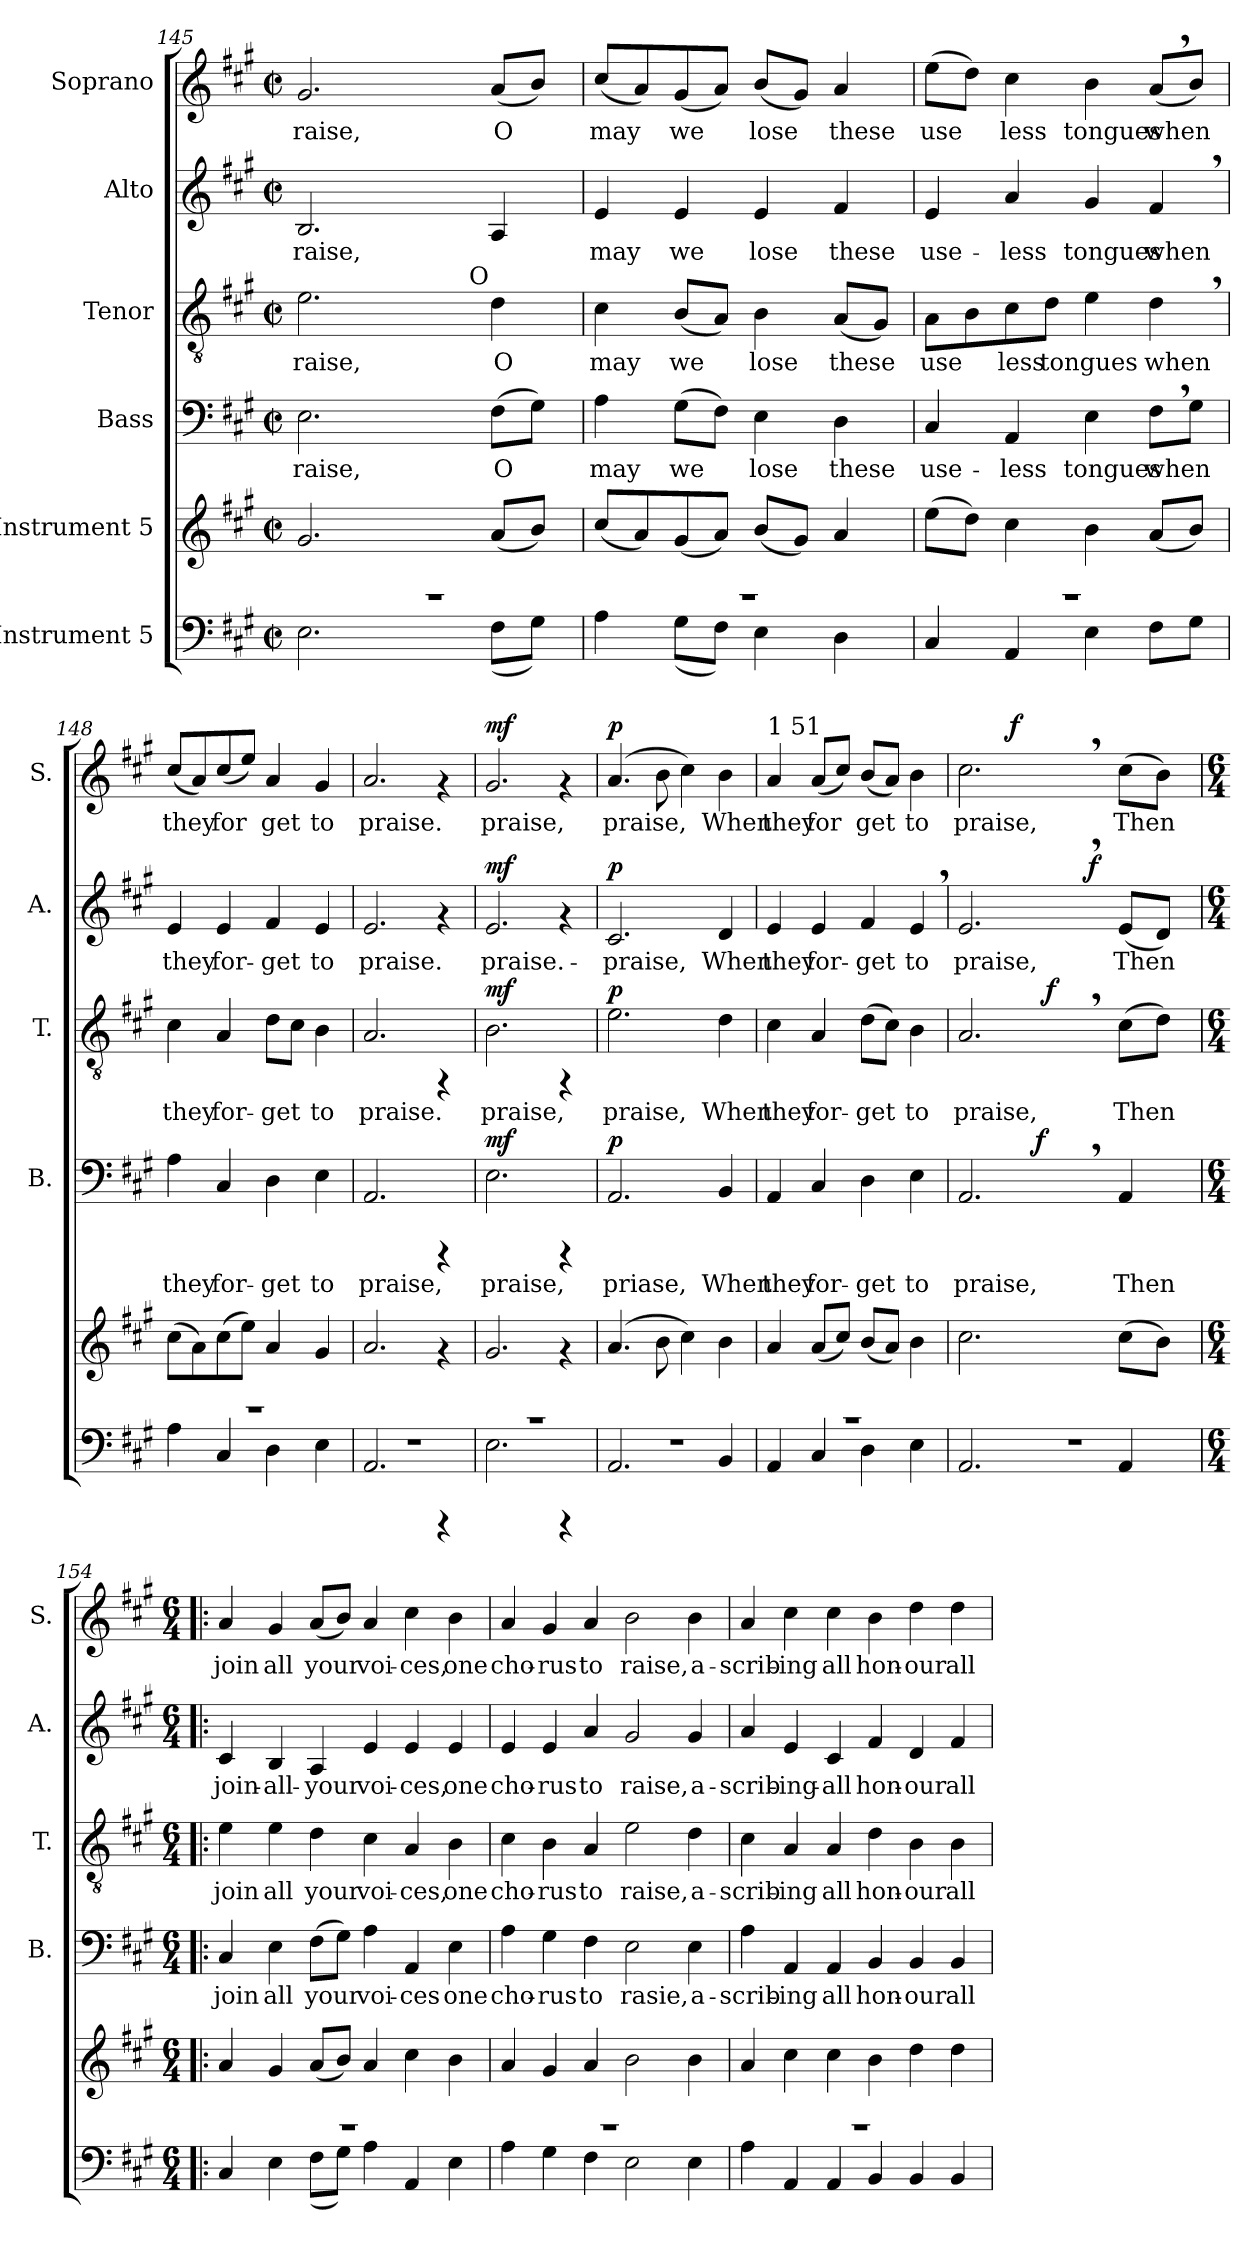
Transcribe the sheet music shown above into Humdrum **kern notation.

**kern	**kern	**kern	**text	**dynam	**kern	**text	**dynam	**kern	**text	**dynam	**kern	**text	**dynam
*part6	*part5	*part4	*part4	*part4	*part3	*part3	*part3	*part2	*part2	*part2	*part1	*part1	*part1
*staff6	*staff5	*staff4	*staff4	*staff4	*staff3	*staff3	*staff3	*staff2	*staff2	*staff2	*staff1	*staff1	*staff1
*I"Instrument 5	*I"Instrument 5	*I"Bass	*	*	*I"Tenor	*	*	*I"Alto	*	*	*I"Soprano	*	*
*	*	*I'B.	*	*	*I'T.	*	*	*I'A.	*	*	*I'S.	*	*
*clefF4	*clefG2	*clefF4	*	*	*clefGv2	*	*	*clefG2	*	*	*clefG2	*	*
*k[f#c#g#]	*k[f#c#g#]	*k[f#c#g#]	*	*	*k[f#c#g#]	*	*	*k[f#c#g#]	*	*	*k[f#c#g#]	*	*
*A:	*A:	*A:	*	*	*A:	*	*	*A:	*	*	*A:	*	*
*M2/2	*M2/2	*M2/2	*	*	*M2/2	*	*	*M2/2	*	*	*M2/2	*	*
*met(c|)	*met(c|)	*met(c|)	*	*	*met(c|)	*	*	*met(c|)	*	*	*met(c|)	*	*
=145	=145	=145	=145	=145	=145	=145	=145	=145	=145	=145	=145	=145	=145
*^	*	*	*	*	*	*	*	*	*	*	*	*	*
!	!	!	!	!LO:LY:b:cj	!	!	!LO:LY:b:cj	!	!	!LO:LY:b:cj	!	!	!LO:LY:b:cj	!
*	*	*	*	*	*	*^	*	*	*	*	*	*	*	*
1r	2.E\	2.g#/	2.E\	raise,	.	2.e\	2ryy	raise,	.	2.B/	raise,-	.	2.g#/	raise,	.
.	.	.	.	.	.	.	8ryy	.	.	.	.	.	.	.	.
.	.	.	.	.	.	.	16ryy	.	.	.	.	.	.	.	.
.	.	.	.	.	.	.	64ryy	.	.	.	.	.	.	.	.
!	!	!	!	!	!	!	!LO:TX:a:t=O	!	!	!	!	!	!	!	!
.	.	.	.	.	.	.	4ryy	.	.	.	.	.	.	.	.
!	!	!	!	!LO:LY:b:cj	!	!	!	!LO:LY:b:cj	!	!	!LO:LY:b:cj	!	!	!LO:LY:b:cj	!
.	(>8F#\L	(<8a/L	(>8F#\L	O	.	4d\	.	O	.	4A/	-	.	(<8a/L	O	.
!	!	!	!	!LO:LY:b:cj	!	!	!	!	!	!	!	!	!	!LO:LY:b:cj	!
.	8G#\J)	8b/J)	8G#\J)	.	.	.	.	.	.	.	.	.	8b/J)	.	.
.	.	.	.	.	.	.	32.ryy	.	.	.	.	.	.	.	.
=146	=146	=146	=146	=146	=146	=146	=146	=146	=146	=146	=146	=146	=146	=146	=146
!	!	!	!	!LO:LY:b:cj	!	!	!	!LO:LY:b:cj	!	!	!LO:LY:b:cj	!	!	!LO:LY:b:cj	!
*	*	*	*	*	*	*v	*v	*	*	*	*	*	*	*	*
1r	4A\	(<8cc#/L	4A\	may	.	4c#\	may	.	4e/	may	.	(<8cc#/L	may	.
!	!	!	!	!	!	!	!	!	!	!	!	!	!LO:LY:b:cj	!
.	.	8a/)	.	.	.	.	.	.	.	.	.	8a/)	.	.
!	!	!	!	!LO:LY:b:cj	!	!	!LO:LY:b:cj	!	!	!LO:LY:b:cj	!	!	!LO:LY:b:cj	!
.	(>8G#\L	(<8g#/	(>8G#\L	we	.	(<8B/L	we	.	4e/	we	.	(<8g#/	we	.
!	!	!	!	!LO:LY:b:cj	!	!	!LO:LY:b:cj	!	!	!	!	!	!LO:LY:b:cj	!
.	8F#\J)	8a/J)	8F#\J)	.	.	8A/J)	.	.	.	.	.	8a/J)	.	.
!	!	!	!	!LO:LY:b:cj	!	!	!LO:LY:b:cj	!	!	!LO:LY:b:cj	!	!	!LO:LY:b:cj	!
.	4E\	(<8b/L	4E\	lose	.	4B\	lose	.	4e/	lose	.	(<8b/L	lose	.
!	!	!	!	!	!	!	!	!	!	!	!	!	!LO:LY:b:cj	!
.	.	8g#/J)	.	.	.	.	.	.	.	.	.	8g#/J)	.	.
!	!	!	!	!LO:LY:b:cj	!	!	!LO:LY:b:cj	!	!	!LO:LY:b:cj	!	!	!LO:LY:b:cj	!
.	4D\	4a/	4D\	these	.	(<8A/L	these	.	4f#/	these	.	4a/	these	.
!	!	!	!	!	!	!	!LO:LY:b:cj	!	!	!	!	!	!	!
.	.	.	.	.	.	8G#/J)	.	.	.	.	.	.	.	.
!!LO:PB:g=z
=147	=147	=147	=147	=147	=147	=147	=147	=147	=147	=147	=147	=147	=147	=147
!	!	!	!	!LO:LY:b:cj	!	!	!LO:LY:b:cj	!	!	!LO:LY:b:cj	!	!	!LO:LY:b:cj	!
1r	4C#/	(>8ee\L	4C#/	use-	.	8A\L	use-	.	4e/	use-	.	(>8ee\L	use-	.
!	!	!	!	!	!	!	!LO:LY:b:cj	!	!	!	!	!	!LO:LY:b:cj	!
.	.	8dd\J)	.	.	.	8B\	--	.	.	.	.	8dd\J)	--	.
!	!	!	!	!LO:LY:b:cj	!	!	!LO:LY:b:cj	!	!	!LO:LY:b:cj	!	!	!LO:LY:b:cj	!
.	4AA/	4cc#\	4AA/	-less	.	8c#\	-less	.	4a/	-less	.	4cc#\	-less	.
!	!	!	!	!	!	!	!LO:LY:b:cj	!	!	!	!	!	!	!
.	.	.	.	.	.	8d\J	tongues	.	.	.	.	.	.	.
!	!	!	!	!LO:LY:b:cj	!	!	!LO:LY:b:cj	!	!	!LO:LY:b:cj	!	!	!LO:LY:b:cj	!
.	4E\	4b\	4E\	tongues	.	4e\	.	.	4g#/	tongues	.	4b\	tongues	.
!	!	!	!	!LO:LY:b:cj	!	!	!LO:LY:b:cj	!	!	!LO:LY:b:cj	!	!	!LO:LY:b:cj	!
.	8F#\L	(<8a/L	8F#,>\L	when	.	4d,>\	when	.	4f#,>/	when	.	(<8a,>/L	when	.
!	!	!	!	!LO:LY:b:cj	!	!	!	!	!	!	!	!	!LO:LY:b:cj	!
.	8G#\J	8b/J)	8G#\J	.	.	.	.	.	.	.	.	8b/J)	.	.
=148	=148	=148	=148	=148	=148	=148	=148	=148	=148	=148	=148	=148	=148	=148
!	!	!	!	!LO:LY:b:cj	!	!	!LO:LY:b:cj	!	!	!LO:LY:b:cj	!	!	!LO:LY:b:cj	!
1r	4A\	(>8cc#\L	4A\	they	.	4c#\	they	.	4e/	they	.	(<8cc#/L	they	.
!	!	!	!	!	!	!	!	!	!	!	!	!	!LO:LY:b:cj	!
.	.	8a\)	.	.	.	.	.	.	.	.	.	8a/)	.	.
!	!	!	!	!LO:LY:b:cj	!	!	!LO:LY:b:cj	!	!	!LO:LY:b:cj	!	!	!LO:LY:b:cj	!
.	4C#/	(>8cc#\	4C#/	for-	.	4A/	for-	.	4e/	for-	.	(<8cc#/	for-	.
!	!	!	!	!	!	!	!	!	!	!	!	!	!LO:LY:b:cj	!
.	.	8ee\J)	.	.	.	.	.	.	.	.	.	8ee/J)	--	.
!	!	!	!	!LO:LY:b:cj	!	!	!LO:LY:b:cj	!	!	!LO:LY:b:cj	!	!	!LO:LY:b:cj	!
.	4D\	4a/	4D\	-get	.	8d\L	-get	.	4f#/	-get	.	4a/	-get	.
!	!	!	!	!	!	!	!LO:LY:b:cj	!	!	!	!	!	!	!
.	.	.	.	.	.	8c#\J	.	.	.	.	.	.	.	.
!	!	!	!	!LO:LY:b:cj	!	!	!LO:LY:b:cj	!	!	!LO:LY:b:cj	!	!	!LO:LY:b:cj	!
.	4E\	4g#/	4E\	to	.	4B\	to	.	4e/	to	.	4g#/	to	.
=149	=149	=149	=149	=149	=149	=149	=149	=149	=149	=149	=149	=149	=149	=149
!	!	!	!	!LO:LY:b:cj	!	!	!LO:LY:b:cj	!	!	!LO:LY:b:cj	!	!	!LO:LY:b:cj	!
1r	2.AA/	2.a/	2.AA/	praise,	.	2.A/	praise.	.	2.e/	praise.	.	2.a/	praise.	.
.	4rCCC	4rf	4rCCC	.	.	4rFF	.	.	4rf	.	.	4rf	.	.
=150	=150	=150	=150	=150	=150	=150	=150	=150	=150	=150	=150	=150	=150	=150
!	!	!	!	!LO:LY:b:cj	!LO:DY:a	!	!LO:LY:b:cj	!LO:DY:a	!	!LO:LY:b:cj	!LO:DY:a	!	!LO:LY:b:cj	!LO:DY:a
1r	2.E\	2.g#/	2.E\	praise,	mf	2.B\	praise,	mf	2.e/	praise.-	mf	2.g#/	praise,	mf
.	4rCCC	4rf	4rCCC	.	.	4rFF	.	.	4rf	.	.	4rf	.	.
=151	=151	=151	=151	=151	=151	=151	=151	=151	=151	=151	=151	=151	=151	=151
!	!	!	!	!LO:LY:b:cj	!LO:DY:a	!	!LO:LY:b:cj	!LO:DY:a	!	!LO:LY:b:cj	!LO:DY:a	!	!LO:LY:b:cj	!LO:DY:a
1r	2.AA/	(>4.a/	2.AA/	priase,	p	2.e\	praise,	p	2.c#/	-praise,	p	(>4.a/	praise,	p
!	!	!	!	!	!	!	!	!	!	!	!	!	!LO:LY:b:cj	!
.	.	8b\	.	.	.	.	.	.	.	.	.	8b\	.	.
!	!	!	!	!	!	!	!	!	!	!	!	!	!LO:LY:b:cj	!
.	.	4cc#\)	.	.	.	.	.	.	.	.	.	4cc#\)	.	.
!	!	!	!	!LO:LY:b:cj	!	!	!LO:LY:b:cj	!	!	!LO:LY:b:cj	!	!	!LO:LY:b:cj	!
.	4BB/	4b\	4BB/	When	.	4d\	When	.	4d/	When	.	4b\	When	.
!!LO:PB:g=z
=152	=152	=152	=152	=152	=152	=152	=152	=152	=152	=152	=152	=152	=152	=152
!	!	!	!	!	!	!	!	!	!	!	!	!LO:TX:a:t=1 51	!	!
!	!	!	!	!LO:LY:b:cj	!	!	!LO:LY:b:cj	!	!	!LO:LY:b:cj	!	!	!LO:LY:b:cj	!
1r	4AA/	4a/	4AA/	they	.	4c#\	they	.	4e/	they	.	4a/	they	.
!	!	!	!	!LO:LY:b:cj	!	!	!LO:LY:b:cj	!	!	!LO:LY:b:cj	!	!	!LO:LY:b:cj	!
.	4C#/	(<8a/L	4C#/	for-	.	4A/	for-	.	4e/	for-	.	(<8a/L	for	.
!	!	!	!	!	!	!	!	!	!	!	!	!	!LO:LY:b:cj	!
.	.	8cc#/J)	.	.	.	.	.	.	.	.	.	8cc#/J)	.	.
!	!	!	!	!LO:LY:b:cj	!	!	!LO:LY:b:cj	!	!	!LO:LY:b:cj	!	!	!LO:LY:b:cj	!
.	4D\	(<8b/L	4D\	-get	.	(>8d\L	-get	.	4f#/	-get	.	(<8b/L	get	.
!	!	!	!	!	!	!	!LO:LY:b:cj	!	!	!	!	!	!LO:LY:b:cj	!
.	.	8a/J)	.	.	.	8c#\J)	.	.	.	.	.	8a/J)	.	.
!	!	!	!	!LO:LY:b:cj	!	!	!LO:LY:b:cj	!	!	!LO:LY:b:cj	!	!	!LO:LY:b:cj	!
.	4E\	4b\	4E\	to	.	4B\	to	.	4e,>/	to	.	4b\	to	.
=153	=153	=153	=153	=153	=153	=153	=153	=153	=153	=153	=153	=153	=153	=153
!	!	!	!	!LO:LY:b:cj	!	!	!LO:LY:b:cj	!	!	!LO:LY:b:cj	!	!	!LO:LY:b:cj	!
*	*	*	*^	*	*	*^	*	*	*^	*	*	*^	*	*
1r	2.AA/	2.cc#\	2.AA,>/	4ryy	praise,	.	2.A,>/	4ryy	praise,	.	2.e,>/	2ryy	praise,	.	2.cc#,>\	4ryy	praise,	.
.	.	.	.	8ryy	.	.	.	8ryy	.	.	.	.	.	.	.	32.ryy	.	.
!	!	!	!	!	!	!	!	!	!	!	!	!	!	!	!	!	!	!LO:DY:b
.	.	.	.	.	.	.	.	.	.	.	.	.	.	.	.	2ryy	.	f
.	.	.	.	64ryy	.	.	.	32.ryy	.	.	.	.	.	.	.	.	.	.
!	!	!	!	!	!	!LO:DY:a	!	!	!	!	!	!	!	!	!	!	!	!
.	.	.	.	2ryy	.	f	.	.	.	.	.	.	.	.	.	.	.	.
!	!	!	!	!	!	!	!	!	!	!LO:DY:a	!	!	!	!	!	!	!	!
.	.	.	.	.	.	.	.	2ryy	.	f	.	.	.	.	.	.	.	.
.	.	.	.	.	.	.	.	.	.	.	.	16ryy	.	.	.	.	.	.
.	.	.	.	.	.	.	.	.	.	.	.	64ryy	.	.	.	.	.	.
!	!	!	!	!	!	!	!	!	!	!	!	!	!	!LO:DY:a	!	!	!	!
.	.	.	.	.	.	.	.	.	.	.	.	4ryy	.	f	.	.	.	.
*	*	*	*	*	*	*	*	*	*	*	*	*	*	*	*MM80	*	*	*
!	!	!	!	!	!LO:LY:b:cj	!	!	!	!LO:LY:b:cj	!	!	!	!LO:LY:b:cj	!	!	!	!LO:LY:b:cj	!
.	4AA/	(>8cc#\L	4AA/	.	Then	.	(>8c#\L	.	Then	.	(<8e/L	.	Then-	.	(>8cc#\L	.	Then	.
.	.	.	.	.	.	.	.	.	.	.	.	.	.	.	.	8ryy	.	.
.	.	.	.	.	.	.	.	.	.	.	.	8ryy	.	.	.	.	.	.
!	!	!	!	!	!	!	!	!	!LO:LY:b:cj	!	!	!	!LO:LY:b:cj	!	!	!	!LO:LY:b:cj	!
.	.	8b\J)	.	.	.	.	8d\J)	.	.	.	8d/J)	.	-	.	8b\J)	.	.	.
.	.	.	.	16..ryy	.	.	.	.	.	.	.	.	.	.	.	.	.	.
.	.	.	.	.	.	.	.	16ryy	.	.	.	.	.	.	.	16ryy	.	.
.	.	.	.	.	.	.	.	.	.	.	.	32.ryy	.	.	.	.	.	.
.	.	.	.	.	.	.	.	64ryy	.	.	.	.	.	.	.	64ryy	.	.
*	*	*	*v	*v	*	*	*	*	*	*	*v	*v	*	*	*v	*v	*	*
*	*	*	*	*	*	*v	*v	*	*	*	*	*	*	*	*
=154!|:	=154!|:	=154!|:	=154!|:	=154!|:	=154!|:	=154!|:	=154!|:	=154!|:	=154!|:	=154!|:	=154!|:	=154!|:	=154!|:	=154!|:
*M6/4	*	*M6/4	*M6/4	*	*	*M6/4	*	*	*M6/4	*	*	*M6/4	*	*
*	*	*	*^	*	*	*^	*	*	*^	*	*	*^	*	*
!	!	!	!	!	!LO:LY:b:cj	!	!	!	!LO:LY:b:cj	!	!	!	!LO:LY:b:cj	!	!	!	!LO:LY:b:cj	!
*	*	*	*v	*v	*	*	*	*	*	*	*v	*v	*	*	*v	*v	*	*
*	*	*	*	*	*	*v	*v	*	*	*	*	*	*	*	*
1.r	4C#/	4a/	4C#/	join	.	4e\	join	.	4c#/	join-	.	4a/	join	.
!	!	!	!	!LO:LY:b:cj	!	!	!LO:LY:b:cj	!	!	!LO:LY:b:cj	!	!	!LO:LY:b:cj	!
.	4E\	4g#/	4E\	all	.	4e\	all	.	4B/	-all-	.	4g#/	all	.
!	!	!	!	!LO:LY:b:cj	!	!	!LO:LY:b:cj	!	!	!LO:LY:b:cj	!	!	!LO:LY:b:cj	!
.	(>8F#\L	(<8a/L	(>8F#\L	your	.	4d\	your	.	4A/	-your	.	(<8a/L	your	.
!	!	!	!	!LO:LY:b:cj	!	!	!	!	!	!	!	!	!LO:LY:b:cj	!
.	8G#\J)	8b/J)	8G#\J)	.	.	.	.	.	.	.	.	8b/J)	.	.
!	!	!	!	!LO:LY:b:cj	!	!	!LO:LY:b:cj	!	!	!LO:LY:b:cj	!	!	!LO:LY:b:cj	!
.	4A\	4a/	4A\	voi-	.	4c#\	voi-	.	4e/	voi-	.	4a/	voi-	.
!	!	!	!	!LO:LY:b:cj	!	!	!LO:LY:b:cj	!	!	!LO:LY:b:cj	!	!	!LO:LY:b:cj	!
.	4AA/	4cc#\	4AA/	-ces	.	4A/	-ces,	.	4e/	-ces,	.	4cc#\	-ces,	.
!	!	!	!	!LO:LY:b:cj	!	!	!LO:LY:b:cj	!	!	!LO:LY:b:cj	!	!	!LO:LY:b:cj	!
.	4E\	4b\	4E\	one	.	4B\	one	.	4e/	one	.	4b\	one	.
=155	=155	=155	=155	=155	=155	=155	=155	=155	=155	=155	=155	=155	=155	=155
!	!	!	!	!LO:LY:b:cj	!	!	!LO:LY:b:cj	!	!	!LO:LY:b:cj	!	!	!LO:LY:b:cj	!
1.r	4A\	4a/	4A\	cho-	.	4c#\	cho-	.	4e/	cho-	.	4a/	cho-	.
!	!	!	!	!LO:LY:b:cj	!	!	!LO:LY:b:cj	!	!	!LO:LY:b:cj	!	!	!LO:LY:b:cj	!
.	4G#\	4g#/	4G#\	-rus	.	4B\	-rus	.	4e/	-rus	.	4g#/	-rus	.
!	!	!	!	!LO:LY:b:cj	!	!	!LO:LY:b:cj	!	!	!LO:LY:b:cj	!	!	!LO:LY:b:cj	!
.	4F#\	4a/	4F#\	to	.	4A/	to	.	4a/	to	.	4a/	to	.
!	!	!	!	!LO:LY:b:cj	!	!	!LO:LY:b:cj	!	!	!LO:LY:b:cj	!	!	!LO:LY:b:cj	!
.	2E\	2b\	2E\	rasie,	.	2e\	raise,	.	2g#/	raise,	.	2b\	raise,	.
!	!	!	!	!LO:LY:b:cj	!	!	!LO:LY:b:cj	!	!	!LO:LY:b:cj	!	!	!LO:LY:b:cj	!
.	4E\	4b\	4E\	a-	.	4d\	a-	.	4g#/	a-	.	4b\	a-	.
!!LO:PB:g=z
=156	=156	=156	=156	=156	=156	=156	=156	=156	=156	=156	=156	=156	=156	=156
!	!	!	!	!LO:LY:b:cj	!	!	!LO:LY:b:cj	!	!	!LO:LY:b:cj	!	!	!LO:LY:b:cj	!
1.r	4A\	4a/	4A\	-scrib-	.	4c#\	-scrib-	.	4a/	-scrib-	.	4a/	-scrib-	.
!	!	!	!	!LO:LY:b:cj	!	!	!LO:LY:b:cj	!	!	!LO:LY:b:cj	!	!	!LO:LY:b:cj	!
.	4AA/	4cc#\	4AA/	-ing	.	4A/	-ing	.	4e/	-ing-	.	4cc#\	-ing	.
!	!	!	!	!LO:LY:b:cj	!	!	!LO:LY:b:cj	!	!	!LO:LY:b:cj	!	!	!LO:LY:b:cj	!
.	4AA/	4cc#\	4AA/	all	.	4A/	all	.	4c#/	-all	.	4cc#\	all	.
!	!	!	!	!LO:LY:b:cj	!	!	!LO:LY:b:cj	!	!	!LO:LY:b:cj	!	!	!LO:LY:b:cj	!
.	4BB/	4b\	4BB/	hon-	.	4d\	hon-	.	4f#/	hon-	.	4b\	hon-	.
!	!	!	!	!LO:LY:b:cj	!	!	!LO:LY:b:cj	!	!	!LO:LY:b:cj	!	!	!LO:LY:b:cj	!
.	4BB/	4dd\	4BB/	-our	.	4B\	-our	.	4d/	-our	.	4dd\	-our	.
!	!	!	!	!LO:LY:b:cj	!	!	!LO:LY:b:cj	!	!	!LO:LY:b:cj	!	!	!LO:LY:b:cj	!
.	4BB/	4dd\	4BB/	all	.	4B\	all	.	4f#/	all	.	4dd\	all	.
*v	*v	*	*	*	*	*	*	*	*	*	*	*	*	*
=	=	=	=	=	=	=	=	=	=	=	=	=	=
*-	*-	*-	*-	*-	*-	*-	*-	*-	*-	*-	*-	*-	*-
